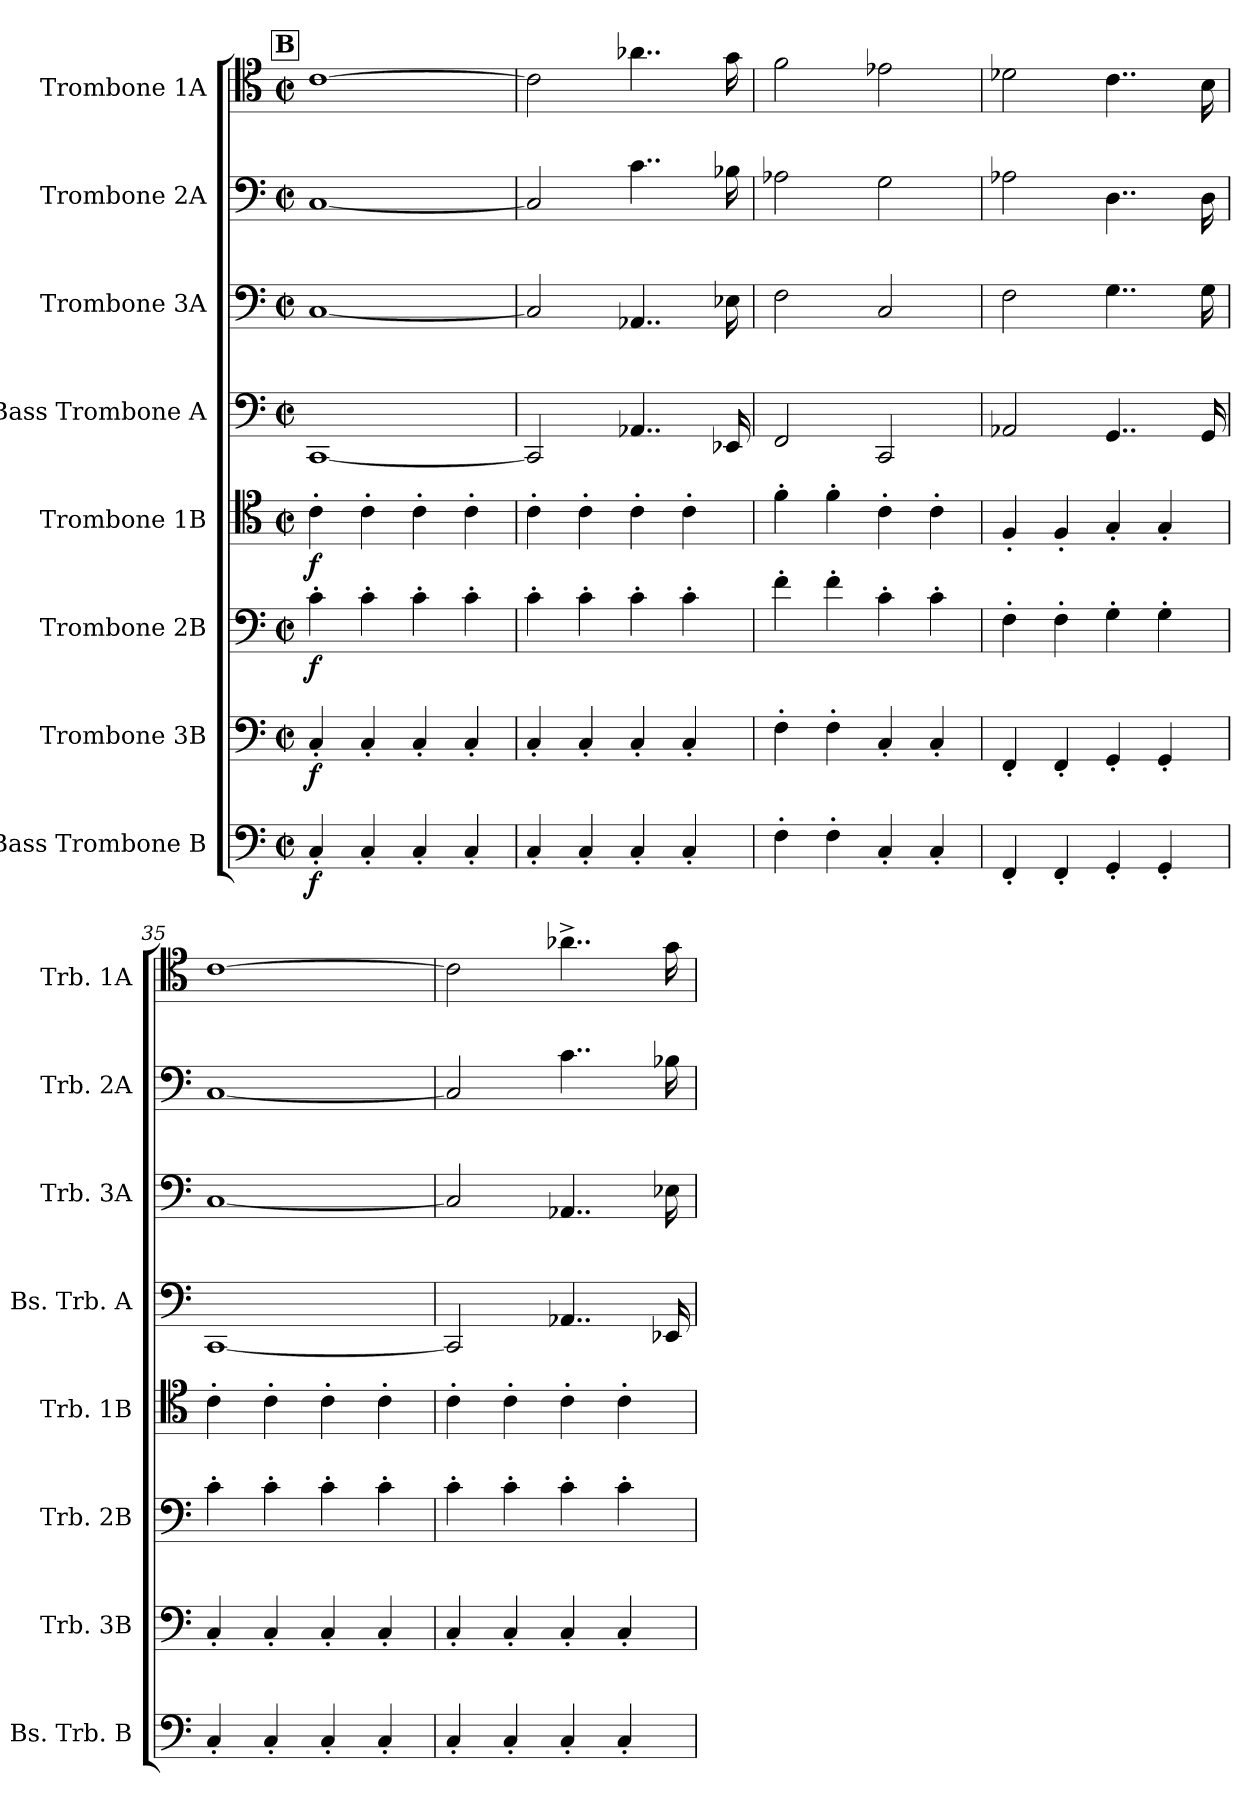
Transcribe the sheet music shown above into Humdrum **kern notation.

**kern	**dynam	**kern	**dynam	**kern	**dynam	**kern	**dynam	**kern	**kern	**kern	**kern
*part8	*part8	*part7	*part7	*part6	*part6	*part5	*part5	*part4	*part3	*part2	*part1
*staff8	*staff8	*staff7	*staff7	*staff6	*staff6	*staff5	*staff5	*staff4	*staff3	*staff2	*staff1
*I"Bass Trombone B	*	*I"Trombone 3B	*	*I"Trombone 2B	*	*I"Trombone 1B	*	*I"Bass Trombone A	*I"Trombone 3A	*I"Trombone 2A	*I"Trombone 1A
*I'Bs. Trb. B	*	*I'Trb. 3B	*	*I'Trb. 2B	*	*I'Trb. 1B	*	*I'Bs. Trb. A	*I'Trb. 3A	*I'Trb. 2A	*I'Trb. 1A
!!LO:PB:g=z
*clefF4	*	*clefF4	*	*clefF4	*	*clefC4	*	*clefF4	*clefF4	*clefF4	*clefC4
*k[]	*	*k[]	*	*k[]	*	*k[]	*	*k[]	*k[]	*k[]	*k[]
*M2/2	*	*M2/2	*	*M2/2	*	*M2/2	*	*M2/2	*M2/2	*M2/2	*M2/2
*met(c|)	*	*met(c|)	*	*met(c|)	*	*met(c|)	*	*met(c|)	*met(c|)	*met(c|)	*met(c|)
!!LO:REH:place=s1:a:fs=14:t=B
=31	=31	=31	=31	=31	=31	=31	=31	=31	=31	=31	=31
!	!LO:DY:b	!	!LO:DY:b	!	!LO:DY:b	!	!LO:DY:b	!	!	!	!
4C'/	f	4C'/	f	4c'\	f	4c'\	f	[1CC	[1C	[1C	[1c
4C'/	.	4C'/	.	4c'\	.	4c'\	.	.	.	.	.
4C'/	.	4C'/	.	4c'\	.	4c'\	.	.	.	.	.
4C'/	.	4C'/	.	4c'\	.	4c'\	.	.	.	.	.
=32	=32	=32	=32	=32	=32	=32	=32	=32	=32	=32	=32
4C'/	.	4C'/	.	4c'\	.	4c'\	.	2CC/]	2C/]	2C/]	2c\]
4C'/	.	4C'/	.	4c'\	.	4c'\	.	.	.	.	.
4C'/	.	4C'/	.	4c'\	.	4c'\	.	4..AA-X/	4..AA-X/	4..c\	4..a-X\
4C'/	.	4C'/	.	4c'\	.	4c'\	.	.	.	.	.
.	.	.	.	.	.	.	.	16EE-X/	16E-X\	16B-X\	16g\
=33	=33	=33	=33	=33	=33	=33	=33	=33	=33	=33	=33
4F'\	.	4F'\	.	4f'\	.	4f'\	.	2FF/	2F\	2A-X\	2f\
4F'\	.	4F'\	.	4f'\	.	4f'\	.	.	.	.	.
4C'/	.	4C'/	.	4c'\	.	4c'\	.	2CC/	2C/	2G\	2e-X\
4C'/	.	4C'/	.	4c'\	.	4c'\	.	.	.	.	.
=34	=34	=34	=34	=34	=34	=34	=34	=34	=34	=34	=34
4FF'/	.	4FF'/	.	4F'\	.	4F'/	.	2AA-X/	2F\	2A-X\	2d-X\
4FF'/	.	4FF'/	.	4F'\	.	4F'/	.	.	.	.	.
4GG'/	.	4GG'/	.	4G'\	.	4G'/	.	4..GG/	4..G\	4..D\	4..c\
4GG'/	.	4GG'/	.	4G'\	.	4G'/	.	.	.	.	.
.	.	.	.	.	.	.	.	16GG/	16G\	16D\	16B\
!!LO:PB:g=z
=35	=35	=35	=35	=35	=35	=35	=35	=35	=35	=35	=35
4C'/	.	4C'/	.	4c'\	.	4c'\	.	[1CC	[1C	[1C	[1c
4C'/	.	4C'/	.	4c'\	.	4c'\	.	.	.	.	.
4C'/	.	4C'/	.	4c'\	.	4c'\	.	.	.	.	.
4C'/	.	4C'/	.	4c'\	.	4c'\	.	.	.	.	.
=36	=36	=36	=36	=36	=36	=36	=36	=36	=36	=36	=36
4C'/	.	4C'/	.	4c'\	.	4c'\	.	2CC/]	2C/]	2C/]	2c\]
4C'/	.	4C'/	.	4c'\	.	4c'\	.	.	.	.	.
4C'/	.	4C'/	.	4c'\	.	4c'\	.	4..AA-X/	4..AA-X/	4..c\	4..a-X^\
4C'/	.	4C'/	.	4c'\	.	4c'\	.	.	.	.	.
.	.	.	.	.	.	.	.	16EE-X/	16E-X\	16B-X\	16g\
=	=	=	=	=	=	=	=	=	=	=	=
*-	*-	*-	*-	*-	*-	*-	*-	*-	*-	*-	*-
